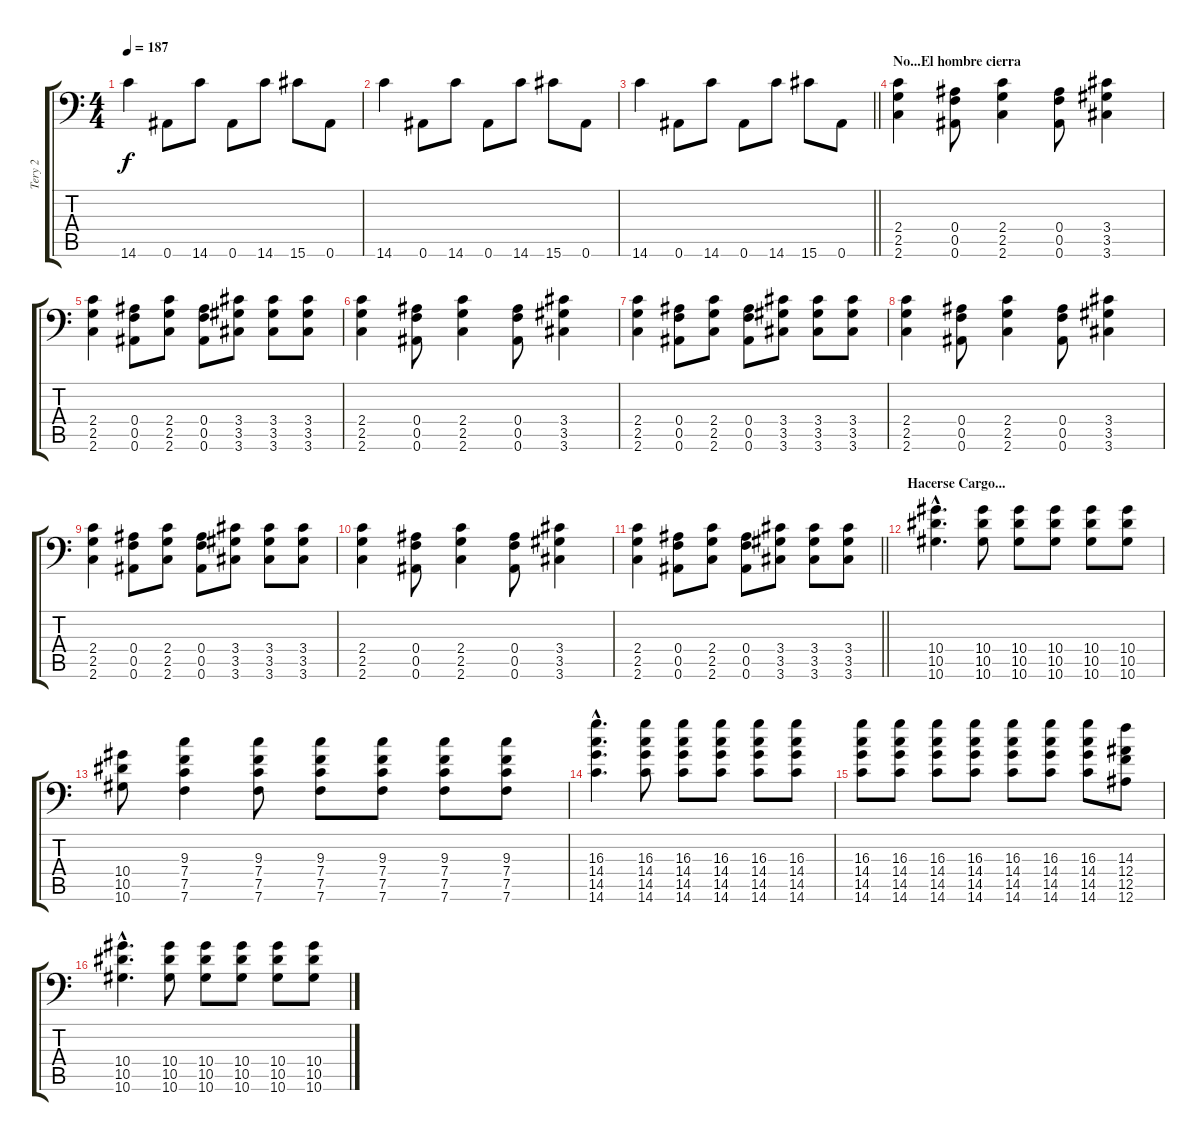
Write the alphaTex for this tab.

\track ("Tery 2" "Tery 2") {instrument distortionguitar}
\staff {score tabs}
\tuning (C4 G3 Eb3 Bb2 F2 Bb1) {hide}
\ts (4 4)
\tempo 187
\clef f4
\ks c
14.6.4{dy f} 0.6.8 14.6.8 0.6.8 14.6.8 15.6.8 0.6.8 |
14.6.4 0.6.8 14.6.8 0.6.8 14.6.8 15.6.8 0.6.8 |
\barLineRight lightlight
14.6.4 0.6.8 14.6.8 0.6.8 14.6.8 15.6.8 0.6.8 |
\section ("" "No...El hombre cierra")
(2.4 2.5 2.6).4 (0.4 0.5 0.6).8 (2.4 2.5 2.6).4 (0.4 0.5 0.6).8 (3.4 3.5 3.6).4 |
(2.4 2.5 2.6).4 (0.4 0.5 0.6).8 (2.4 2.5 2.6).8 (0.4 0.5 0.6).8 (3.4 3.5 3.6).8 (3.4 3.5 3.6).8 (3.4 3.5 3.6).8 |
(2.4 2.5 2.6).4 (0.4 0.5 0.6).8 (2.4 2.5 2.6).4 (0.4 0.5 0.6).8 (3.4 3.5 3.6).4 |
(2.4 2.5 2.6).4 (0.4 0.5 0.6).8 (2.4 2.5 2.6).8 (0.4 0.5 0.6).8 (3.4 3.5 3.6).8 (3.4 3.5 3.6).8 (3.4 3.5 3.6).8 |
(2.4 2.5 2.6).4 (0.4 0.5 0.6).8 (2.4 2.5 2.6).4 (0.4 0.5 0.6).8 (3.4 3.5 3.6).4 |
(2.4 2.5 2.6).4 (0.4 0.5 0.6).8 (2.4 2.5 2.6).8 (0.4 0.5 0.6).8 (3.4 3.5 3.6).8 (3.4 3.5 3.6).8 (3.4 3.5 3.6).8 |
(2.4 2.5 2.6).4 (0.4 0.5 0.6).8 (2.4 2.5 2.6).4 (0.4 0.5 0.6).8 (3.4 3.5 3.6).4 |
\barLineRight lightlight
(2.4 2.5 2.6).4 (0.4 0.5 0.6).8 (2.4 2.5 2.6).8 (0.4 0.5 0.6).8 (3.4 3.5 3.6).8 (3.4 3.5 3.6).8 (3.4 3.5 3.6).8 |
\section ("" "Hacerse Cargo...")
(10.4{hac} 10.5{hac} 10.6{hac}).4{d} (10.4 10.5 10.6).8 (10.4 10.5 10.6).8 (10.4 10.5 10.6).8 (10.4 10.5 10.6).8 (10.4 10.5 10.6).8 |
(10.4 10.5 10.6).8 (9.3 7.4 7.5 7.6).4 (9.3 7.4 7.5 7.6).8 (9.3 7.4 7.5 7.6).8 (9.3 7.4 7.5 7.6).8 (9.3 7.4 7.5 7.6).8 (9.3 7.4 7.5 7.6).8 |
(16.3{hac} 14.4{hac} 14.5{hac} 14.6{hac}).4{d} (16.3 14.4 14.5 14.6).8 (16.3 14.4 14.5 14.6).8 (16.3 14.4 14.5 14.6).8 (16.3 14.4 14.5 14.6).8 (16.3 14.4 14.5 14.6).8 |
(16.3 14.4 14.5 14.6).8 (16.3 14.4 14.5 14.6).8 (16.3 14.4 14.5 14.6).8 (16.3 14.4 14.5 14.6).8 (16.3 14.4 14.5 14.6).8 (16.3 14.4 14.5 14.6).8 (16.3 14.4 14.5 14.6).8 (14.3 12.4 12.5 12.6).8 |
(10.4{hac} 10.5{hac} 10.6{hac}).4{d} (10.4 10.5 10.6).8 (10.4 10.5 10.6).8 (10.4 10.5 10.6).8 (10.4 10.5 10.6).8 (10.4 10.5 10.6).8
